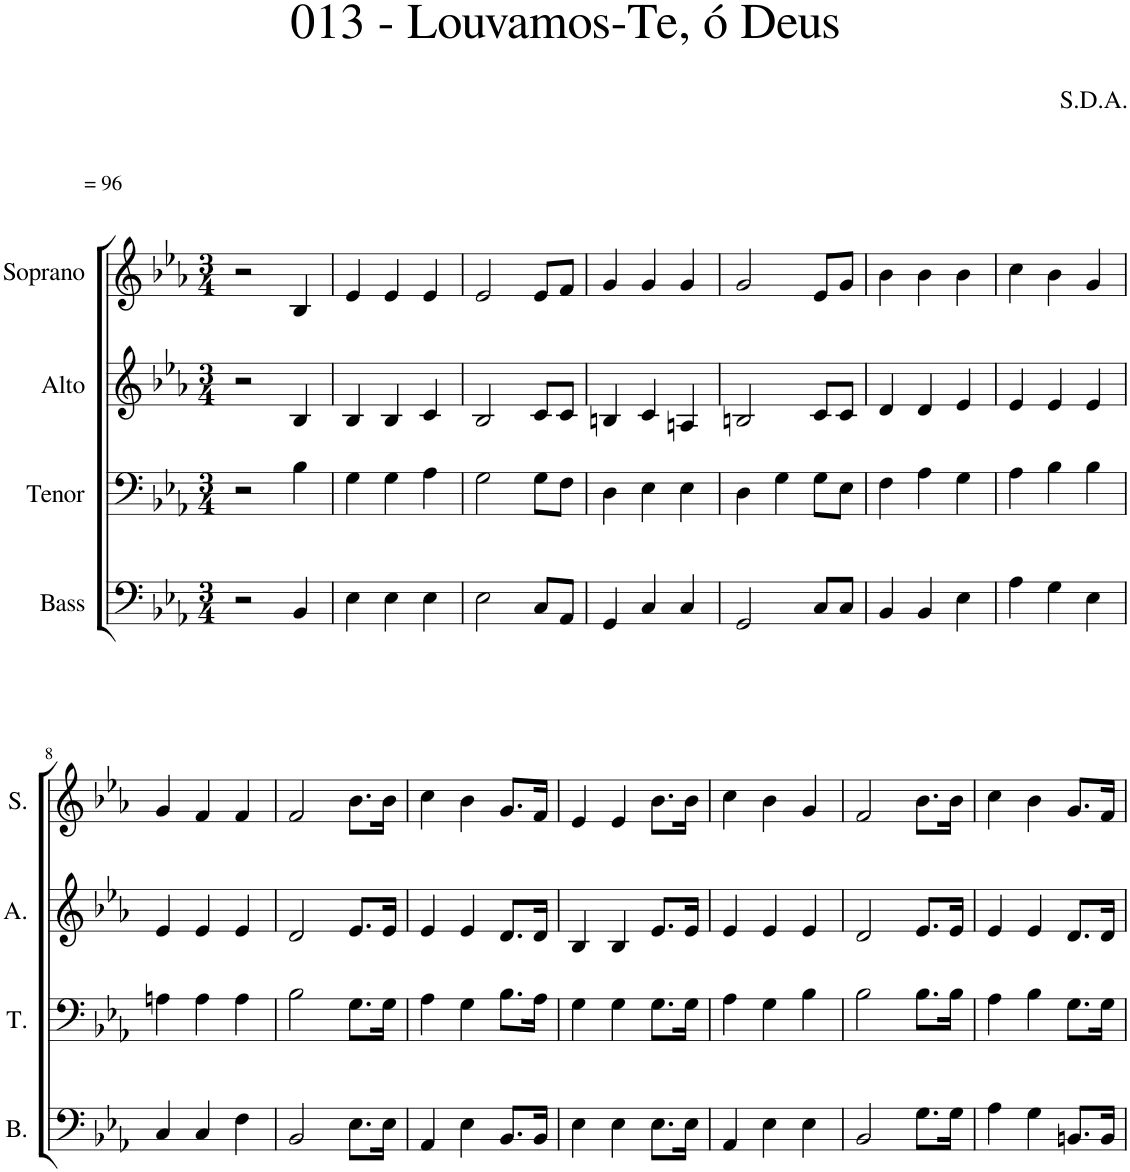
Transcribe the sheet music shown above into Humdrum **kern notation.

**kern	**kern	**kern	**kern
*part4	*part3	*part2	*part1
*staff4	*staff3	*staff2	*staff1
*I"Bass	*I"Tenor	*I"Alto	*I"Soprano
*I'B.	*I'T.	*I'A.	*I'S.
*clefF4	*clefF4	*clefG2	*clefG2
*k[b-e-a-]	*k[b-e-a-]	*k[b-e-a-]	*k[b-e-a-]
*M3/4	*M3/4	*M3/4	*M3/4
=1	=1	=1	=1
!	!	!	!LO:TX:a:t== 96
2r	2r	2r	2r
4BB-/	4B-\	4B-/	4B-/
=2	=2	=2	=2
4E-\	4G\	4B-/	4e-/
4E-\	4G\	4B-/	4e-/
4E-\	4A-\	4c/	4e-/
=3	=3	=3	=3
2E-\	2G\	2B-/	2e-/
8C/L	8G\L	8c/L	8e-/L
8AA-/J	8F\J	8c/J	8f/J
=4	=4	=4	=4
4GG/	4D\	4Bn/	4g/
4C/	4E-\	4c/	4g/
4C/	4E-\	4An/	4g/
=5	=5	=5	=5
2GG/	4D\	2Bn/	2g/
.	4G\	.	.
8C/L	8G\L	8c/L	8e-/L
8C/J	8E-\J	8c/J	8g/J
=6	=6	=6	=6
4BB-/	4F\	4d/	4b-\
4BB-/	4A-\	4d/	4b-\
4E-\	4G\	4e-/	4b-\
=7	=7	=7	=7
4A-\	4A-\	4e-/	4cc\
4G\	4B-\	4e-/	4b-\
4E-\	4B-\	4e-/	4g/
!!LO:LB:g=z
=8	=8	=8	=8
4C/	4An\	4e-/	4g/
4C/	4A\	4e-/	4f/
4F\	4A\	4e-/	4f/
=9	=9	=9	=9
2BB-/	2B-\	2d/	2f/
8.E-\L	8.G\L	8.e-/L	8.b-\L
16E-\Jk	16G\Jk	16e-/Jk	16b-\Jk
=10	=10	=10	=10
4AA-/	4A-\	4e-/	4cc\
4E-\	4G\	4e-/	4b-\
8.BB-/L	8.B-\L	8.d/L	8.g/L
16BB-/Jk	16A-\Jk	16d/Jk	16f/Jk
=11	=11	=11	=11
4E-\	4G\	4B-/	4e-/
4E-\	4G\	4B-/	4e-/
8.E-\L	8.G\L	8.e-/L	8.b-\L
16E-\Jk	16G\Jk	16e-/Jk	16b-\Jk
=12	=12	=12	=12
4AA-/	4A-\	4e-/	4cc\
4E-\	4G\	4e-/	4b-\
4E-\	4B-\	4e-/	4g/
=13	=13	=13	=13
2BB-/	2B-\	2d/	2f/
8.G\L	8.B-\L	8.e-/L	8.b-\L
16G\Jk	16B-\Jk	16e-/Jk	16b-\Jk
=14	=14	=14	=14
4A-\	4A-\	4e-/	4cc\
4G\	4B-\	4e-/	4b-\
8.BBn/L	8.G\L	8.d/L	8.g/L
16BB/Jk	16G\Jk	16d/Jk	16f/Jk
=	=	=	=
*-	*-	*-	*-
